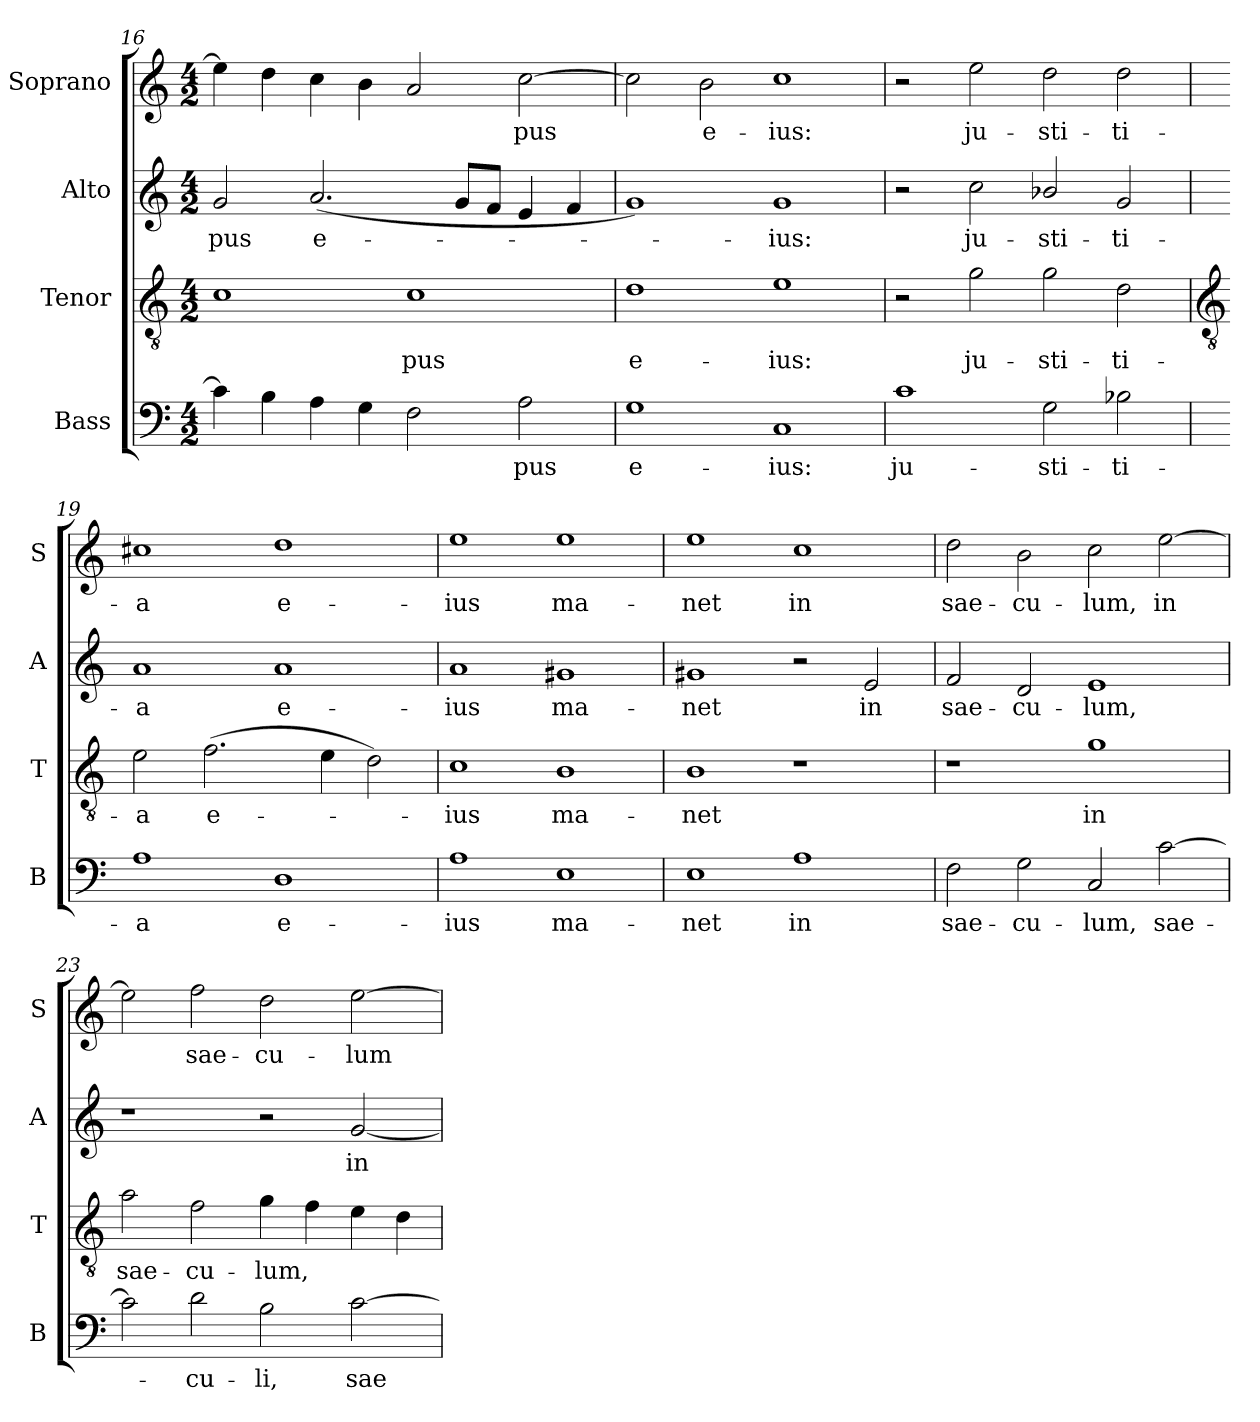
**kern	**text	**kern	**text	**kern	**text	**kern	**text
*part4	*part4	*part3	*part3	*part2	*part2	*part1	*part1
*staff4	*staff4	*staff3	*staff3	*staff2	*staff2	*staff1	*staff1
*I"Bass	*	*I"Tenor	*	*I"Alto	*	*I"Soprano	*
*I'B	*	*I'T	*	*I'A	*	*I'S	*
*clefF4	*	*clefGv2	*	*clefG2	*	*clefG2	*
*k[]	*	*k[]	*	*k[]	*	*k[]	*
*C:	*	*C:	*	*C:	*	*C:	*
*M4/2	*	*M4/2	*	*M4/2	*	*M4/2	*
=16	=16	=16	=16	=16	=16	=16	=16
!	!	!	!	!	!LO:LY:b	!	!
4c]	.	1c	.	2g	pus	4ee]	.
4B	.	.	.	.	.	4dd	.
!	!	!	!	!	!LO:LY:b	!	!
4A	.	.	.	(<2.a	e-	4cc	.
4G	.	.	.	.	.	4b	.
!	!	!	!LO:LY:b	!	!	!	!
2F	.	1c	pus	.	.	2a	.
.	.	.	.	8gL	.	.	.
.	.	.	.	8fJ	.	.	.
!	!LO:LY:b	!	!	!	!	!	!LO:LY:b
2A	pus	.	.	4e	.	[2cc	pus
.	.	.	.	4f	.	.	.
=17	=17	=17	=17	=17	=17	=17	=17
!	!LO:LY:b	!	!LO:LY:b	!	!	!	!
1G	e-	1d	e-	1g)	.	2cc]	.
!	!	!	!	!	!	!	!LO:LY:b
.	.	.	.	.	.	2b	e-
!	!LO:LY:b	!	!LO:LY:b	!	!LO:LY:b	!	!LO:LY:b
1C	-ius:	1e	-ius:	1g	ius:	1cc	-ius:
=18	=18	=18	=18	=18	=18	=18	=18
!	!LO:LY:b	!	!	!	!	!	!
1c	ju-	2r	.	2r	.	2r	.
!	!	!	!LO:LY:b	!	!LO:LY:b	!	!LO:LY:b
.	.	2g	ju-	2cc	ju-	2ee	ju-
!	!LO:LY:b	!	!LO:LY:b	!	!LO:LY:b	!	!LO:LY:b
2G	-sti-	2g	-sti-	2b-X/	-sti-	2dd	-sti-
!	!LO:LY:b	!	!LO:LY:b	!	!LO:LY:b	!	!LO:LY:b
2B-X	-ti-	2d	-ti-	2g	-ti-	2dd	-ti-
!!LO:LB:g=z
=19	=19	=19	=19	=19	=19	=19	=19
*	*	*clefGv2	*	*	*	*	*
!	!LO:LY:b	!	!LO:LY:b	!	!LO:LY:b	!	!LO:LY:b
1A	-a	2e	-a	1a	-a	1cc#X	-a
!	!	!	!LO:LY:b	!	!	!	!
.	.	(>2.f	e-	.	.	.	.
!	!LO:LY:b	!	!	!	!LO:LY:b	!	!LO:LY:b
1D	e-	.	.	1a	e-	1dd	e-
.	.	4e	.	.	.	.	.
.	.	2d)	.	.	.	.	.
=20	=20	=20	=20	=20	=20	=20	=20
!	!LO:LY:b	!	!LO:LY:b	!	!LO:LY:b	!	!LO:LY:b
1A	-ius	1c	ius	1a	-ius	1ee	-ius
!	!LO:LY:b	!	!LO:LY:b	!	!LO:LY:b	!	!LO:LY:b
1E	ma-	1B	ma-	1g#X	ma-	1ee	ma-
=21	=21	=21	=21	=21	=21	=21	=21
!	!LO:LY:b	!	!LO:LY:b	!	!LO:LY:b	!	!LO:LY:b
1E	-net	1B	-net	1g#	-net	1ee	-net
!	!LO:LY:b	!	!	!	!	!	!LO:LY:b
1A	in	1r	.	2r	.	1cc	in
!	!	!	!	!	!LO:LY:b	!	!
.	.	.	.	2e	in	.	.
=22	=22	=22	=22	=22	=22	=22	=22
!	!LO:LY:b	!	!	!	!LO:LY:b	!	!LO:LY:b
2F	sae-	1r	.	2f	sae-	2dd	sae-
!	!LO:LY:b	!	!	!	!LO:LY:b	!	!LO:LY:b
2G	-cu-	.	.	2d	-cu-	2b	-cu-
!	!LO:LY:b	!	!LO:LY:b	!	!LO:LY:b	!	!LO:LY:b
2C	-lum,	1g	in	1e	-lum,	2cc	-lum,
!	!LO:LY:b	!	!	!	!	!	!LO:LY:b
[2c	sae-	.	.	.	.	[2ee	in
=23	=23	=23	=23	=23	=23	=23	=23
!	!	!	!LO:LY:b	!	!	!	!
2c]	.	2a	sae-	1r	.	2ee]	.
!	!LO:LY:b	!	!LO:LY:b	!	!	!	!LO:LY:b
2d	cu-	2f	-cu-	.	.	2ff	sae-
!	!LO:LY:b	!	!LO:LY:b	!	!	!	!LO:LY:b
2B	-li,	4g	-lum,	2r	.	2dd	-cu-
.	.	4f	.	.	.	.	.
!	!LO:LY:b	!	!	!	!LO:LY:b	!	!LO:LY:b
[2c	sae-	4e	.	[2g	in	[2ee	-lum
.	.	4d	.	.	.	.	.
=	=	=	=	=	=	=	=
*-	*-	*-	*-	*-	*-	*-	*-
